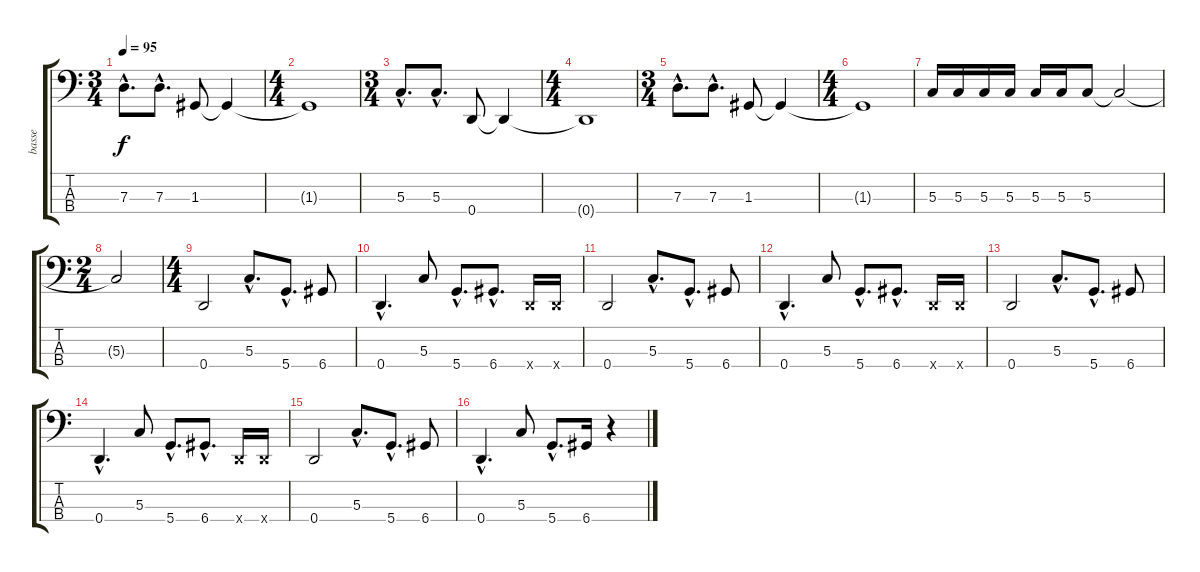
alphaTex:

\track ("basse" "basse") {instrument electricbasspick}
\staff {score tabs}
\tuning (F2 C2 G1 D1) {hide}
\ts (3 4)
\tempo 95
\clef f4
\ks c
7.3{hac}.8{d dy f} 7.3{hac}.8{d} 1.3.8 1.3{t}.4 |
\ts (4 4)
1.3{t}.1 |
\ts (3 4)
5.3{hac}.8{d} 5.3{hac}.8{d} 0.4.8 0.4{t}.4 |
\ts (4 4)
0.4{t}.1 |
\ts (3 4)
7.3{hac}.8{d} 7.3{hac}.8{d} 1.3.8 1.3{t}.4 |
\ts (4 4)
1.3{t}.1 |
5.3.16 5.3.16 5.3.16 5.3.16 5.3.16 5.3.16 5.3.8 5.3{t}.2 |
\ts (2 4)
5.3{t}.2 |
\ts (4 4)
0.4.2 5.3{hac}.8{d} 5.4{hac}.8{d} 6.4.8 |
0.4{hac}.4{d} 5.3.8 5.4{hac}.8{d} 6.4{hac}.8{d} 0.4{x}.16 0.4{x}.16 |
0.4.2 5.3{hac}.8{d} 5.4{hac}.8{d} 6.4.8 |
0.4{hac}.4{d} 5.3.8 5.4{hac}.8{d} 6.4{hac}.8{d} 0.4{x}.16 0.4{x}.16 |
0.4.2 5.3{hac}.8{d} 5.4{hac}.8{d} 6.4.8 |
0.4{hac}.4{d} 5.3.8 5.4{hac}.8{d} 6.4{hac}.8{d} 0.4{x}.16 0.4{x}.16 |
0.4.2 5.3{hac}.8{d} 5.4{hac}.8{d} 6.4.8 |
0.4{hac}.4{d} 5.3.8 5.4{hac}.8{d} 6.4.16 r.4
